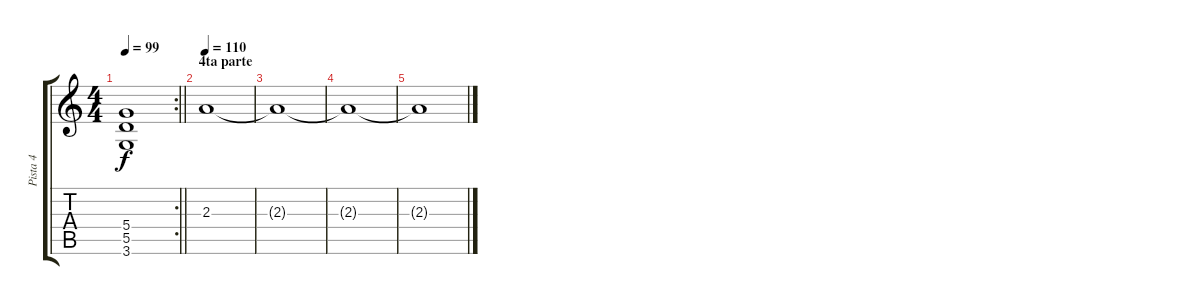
\track ("Pista 4" "Pista 4") {instrument distortionguitar}
\staff {score tabs}
\tuning (E4 B3 G3 D3 A2 E2) {hide}
\rc 2
\ts (4 4)
\tempo 99
\clef g2
\barLineRight lightlight
\ks c
(5.4 5.5 3.6).1{dy f} |
\section ("" "4ta parte")
\tempo 110
2.3.1 |
2.3{t}.1 |
2.3{t}.1 |
2.3{t}.1
